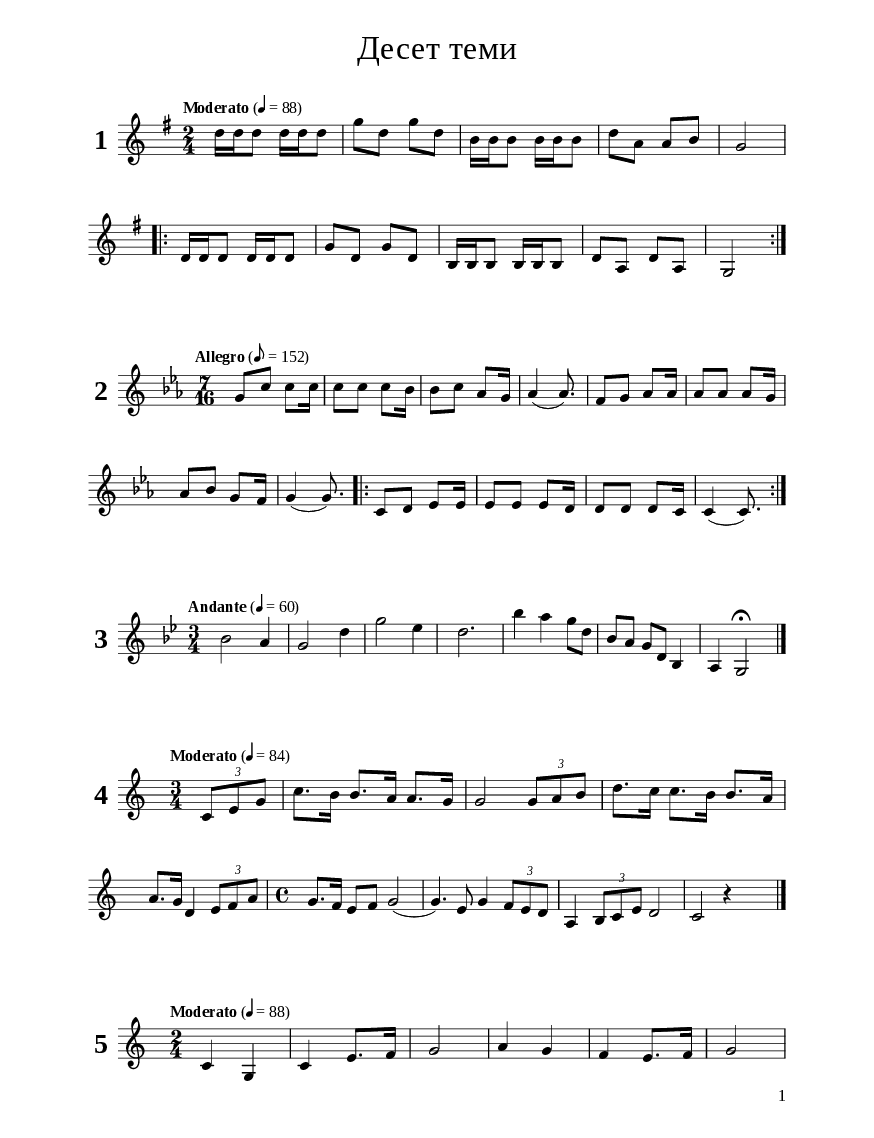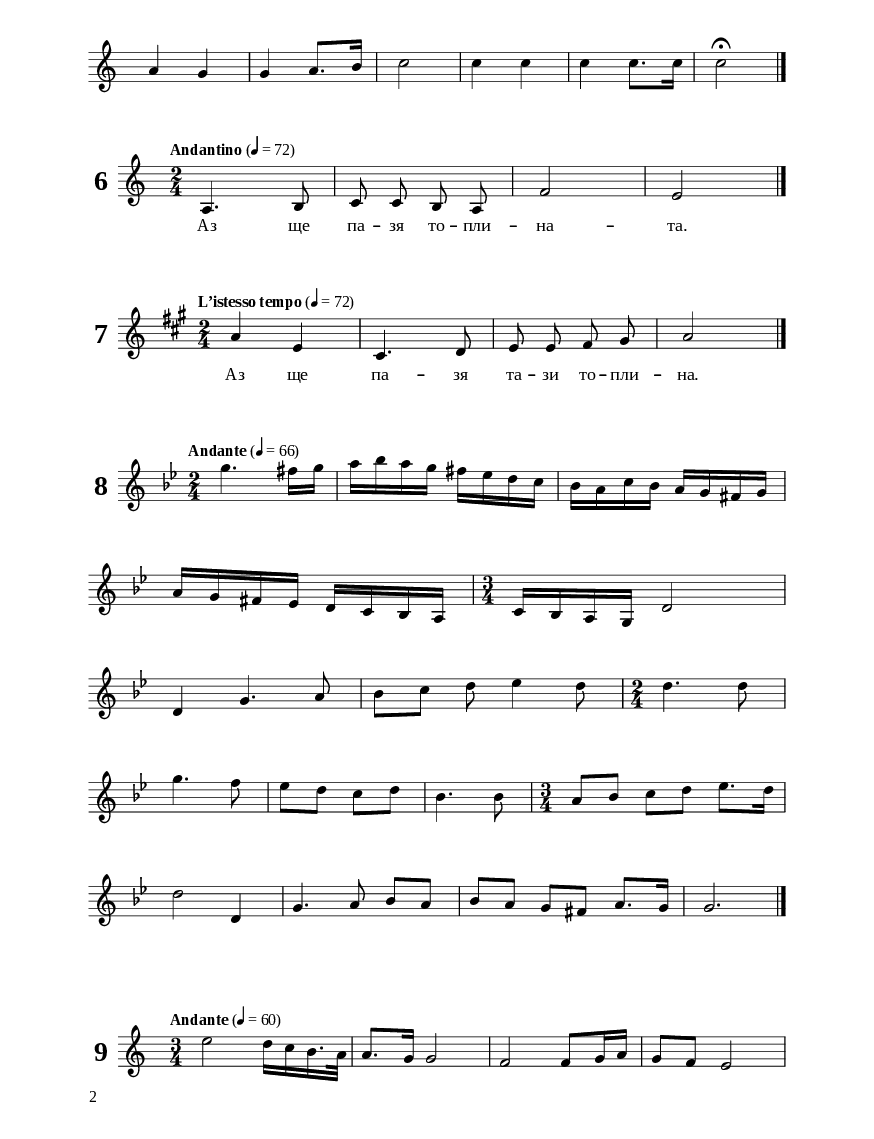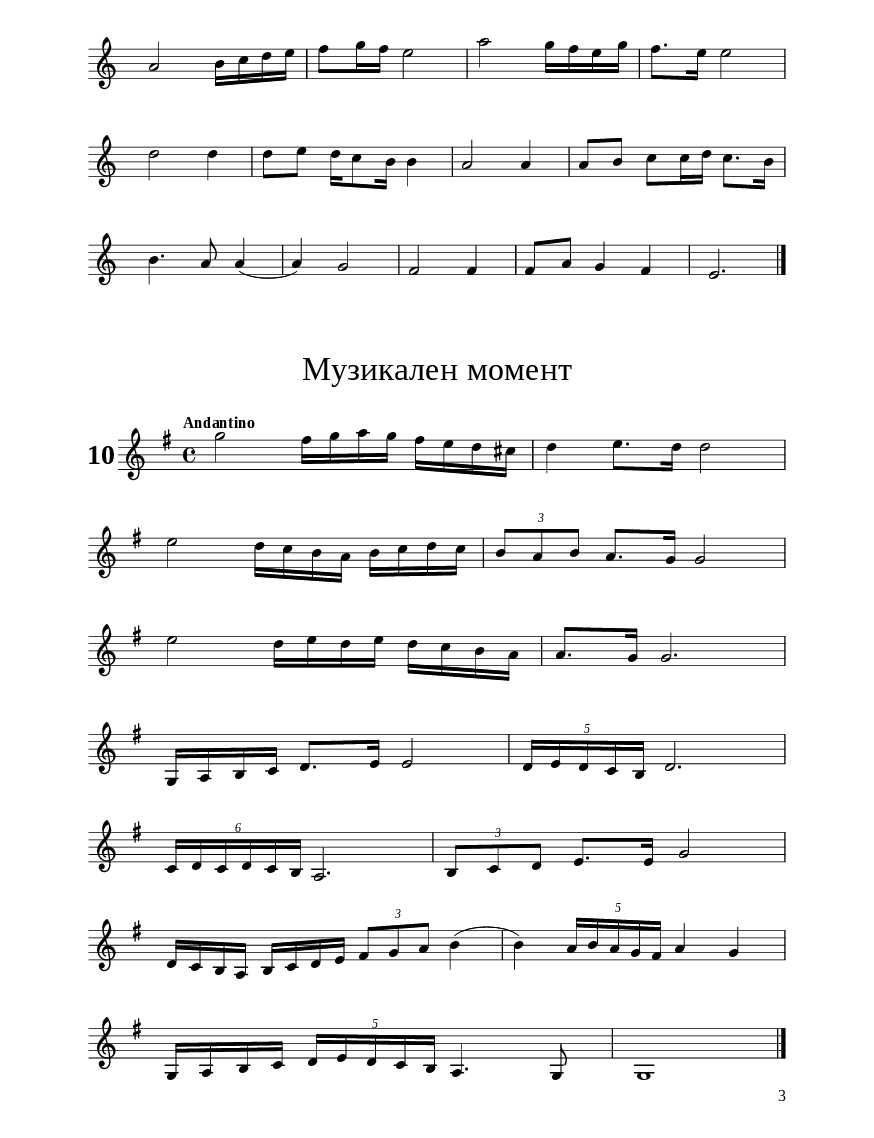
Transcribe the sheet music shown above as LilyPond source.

\version "2.24.2"

% include paper part and global functions
\include "include/globals.ily"
 \layout { \override Staff.BarLine.thick-thickness = #4 }

\bookpart {
  \label #'ref182
  \tocItem \markup "Десет теми"
  \paper {
    print-all-headers = ##t
    print-page-number = ##t
    print-first-page-number = ##t

    % put page numbers on the bottom
    oddHeaderMarkup = \markup ""
    evenHeaderMarkup = \markup ""
    oddFooterMarkup = \markup
    \fill-line {
      ""
      \if \should-print-page-number \fromproperty #'page:page-number-string
    }
    evenFooterMarkup = \markup
    \fill-line {
      \if \should-print-page-number \fromproperty #'page:page-number-string
      ""
    }

    left-margin = 1.5\cm
    right-margin = 1.5\cm
    top-margin = 1.6\cm
    bottom-margin = 1.2\cm
    ragged-bottom = ##t % do not spread the staves to fill the whole vertical space

    % change distance between staves
    system-system-spacing =
    #'((basic-distance . 10)
       (minimum-distance . 6)
       (padding . 1)
       (stretchability . 10))

    score-markup-spacing =
    #'((basic-distance . 6)
       (minimum-distance . 6)
       (padding . 1)
       (stretchability . 6))
  }

  \header {
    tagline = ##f
  }
%%%%

  \score {
    %1
        \version "2.24.2"
    \layout {
      indent = 0.5\cm % first line indentation
      ragged-last = ##f % do spread last line to fill the whole space
      \context {
        \Score
        \omit BarNumber %remove bar numbers
        \override Staff.BarLine.thick-thickness = #4 %make the end and repeat bars tiner 
      } % context

      \context {
        % change staff size
        \Staff
        fontSize = #+0 % affects notes size only
        \override StaffSymbol.staff-space = #(magstep -3)
        \override StaffSymbol.thickness = #0.5
        \override BarLine.hair-thickness = #1
        %\override StaffSymbol.ledger-line-thickness = #'(0 . 0)
      }

      \context {
        % adjust space between staff and lyrics and between the two lyric lines
        \Lyrics
        \override VerticalAxisGroup.nonstaff-relatedstaff-spacing = #'(
            (basic-distance . 4.5)
            (padding . 0.5)
        )
        \override VerticalAxisGroup.nonstaff-nonstaff-spacing = #'((minimum-distance . 2))
      }
    } % layout


    \new Voice \absolute {
      \clef treble
      \key g \major
      \time 2/4
      \tempoFunc "Moderato" 4 "88"
      \autoBeamOff
      \set Staff.instrumentName = \markup \bold \fontsize #+5 {"1"}


      d''16 [  d''16  d''8 ]  d''16
      [  d''16  d''8 ] | % 2
      g''8 [  d''8 ]  g''8 [  d''8
      ] | % 3
      b'16 [  b'16  b'8 ]  b'16 [
      b'16  b'8 ] | % 4
      d''8 [  a'8 ]  a'8 [  b'8 ] | % 5
      g'2
      \bar ".|:-|"
      \break

      | % 6
      d'16 [  d'16  d'8 ]  d'16 [
      d'16  d'8 ] | % 7
      g'8 [  d'8 ]  g'8 [  d'8 ] | % 8
      b16 [  b16  b8 ]  b16 [  b16
      b8 ] | % 9
      d'8 [  a8 ]  d'8 [  a8 ] |
      g2
      \bar ":|."
      | % 11
    }

    %    \addlyrics {}

    \header {
      title = \titleFunc "Десет теми" "Deset temi  –  Zehn Themen"
    }

    \midi{}

  } % score

  \markup \empty-two

  \score {
    %2
        \version "2.24.2"
    \layout {
      indent = 0.5\cm % first line indentation
      ragged-last = ##f % do spread last line to fill the whole space
      \context {
        \Score
        \omit BarNumber %remove bar numbers
        \override Staff.BarLine.thick-thickness = #4 %make the end and repeat bars tiner 
      } % context

      \context {
        % change staff size
        \Staff
        fontSize = #+0 % affects notes size only
        \override StaffSymbol.staff-space = #(magstep -3)
        \override StaffSymbol.thickness = #0.5
        \override BarLine.hair-thickness = #1
        %\override StaffSymbol.ledger-line-thickness = #'(0 . 0)
      }

      \context {
        % adjust space between staff and lyrics and between the two lyric lines
        \Lyrics
        \override VerticalAxisGroup.nonstaff-relatedstaff-spacing = #'(
            (basic-distance . 4.5)
            (padding . 0.5)
        )
        \override VerticalAxisGroup.nonstaff-nonstaff-spacing = #'((minimum-distance . 2))
      }
    } % layout


    \new Voice \absolute {
      \clef treble
      \key c \minor
      \time 7/16

      \tempoFunc "Allegro" 8 "152"
      \autoBeamOff
      \set Staff.instrumentName = \markup \bold \fontsize #+5 {"2"}

      g'8 [  c''8 ]  c''8 [  c''16 ] | % 12
      c''8 [  c''8 ]  c''8 [  bes'16
      ] | % 13
      bes'8 [  c''8 ]  as'8 [  g'16 ] | % 14
      as'4 (  as'8. ) | % 15
      f'8 [  g'8 ]  as'8 [  as'16 ] | % 16
      as'8 [  as'8 ]  as'8 [  g'16 ] \break | % 17
      as'8 [  bes'8 ]  g'8 [  f'16 ] | % 18
      g'4 (  g'8. ) \bar ".|:"
      | % 19
      c'8 [  d'8 ]  es'8 [  es'16 ] |

      es'8 [  es'8 ]  es'8 [  d'16 ] | % 21
      d'8 [  d'8 ]  d'8 [  c'16 ] | % 22
      c'4 (  c'8. ) |
      \bar ":|."
    }

    %    \addlyrics {}

    \midi{}

  } % score

  \markup \empty-two

  \score {
    %3
        \version "2.24.2"
    \layout {
      indent = 0.5\cm % first line indentation
      ragged-last = ##f % do spread last line to fill the whole space
      \context {
        \Score
        \omit BarNumber %remove bar numbers
        \override Staff.BarLine.thick-thickness = #4 %make the end and repeat bars tiner 
      } % context

      \context {
        % change staff size
        \Staff
        fontSize = #+0 % affects notes size only
        \override StaffSymbol.staff-space = #(magstep -3)
        \override StaffSymbol.thickness = #0.5
        \override BarLine.hair-thickness = #1
        %\override StaffSymbol.ledger-line-thickness = #'(0 . 0)
      }

      \context {
        % adjust space between staff and lyrics and between the two lyric lines
        \Lyrics
        \override VerticalAxisGroup.nonstaff-relatedstaff-spacing = #'(
            (basic-distance . 4.5)
            (padding . 0.5)
        )
        \override VerticalAxisGroup.nonstaff-nonstaff-spacing = #'((minimum-distance . 2))
      }
    } % layout


    \new Voice \absolute {
      \clef treble
      \key g \minor
      \time 3/4
      \tempoFunc "Andante" 4 "60"
      \autoBeamOff
      \set Staff.instrumentName = \markup \bold \fontsize #+5 {"3"}

      bes'2  a'4 | % 24
      g'2  d''4 | % 25
      g''2  es''4 | % 26
      d''2. | % 27
      bes''4  a''4  g''8 [  d''8 ] | % 28
      bes'8 [  a'8 ]  g'8 [  d'8 ]
      bes4 | % 29
      a4  g2 ^\fermata \bar "|."
      |
    }

    %    \addlyrics {}

    \midi{}

  } % score

  \markup \empty-two

  \score {
    %4
        \version "2.24.2"
    \layout {
      indent = 0.5\cm % first line indentation
      ragged-last = ##f % do spread last line to fill the whole space
      \context {
        \Score
        \omit BarNumber %remove bar numbers
        \override Staff.BarLine.thick-thickness = #4 %make the end and repeat bars tiner 
      } % context

      \context {
        % change staff size
        \Staff
        fontSize = #+0 % affects notes size only
        \override StaffSymbol.staff-space = #(magstep -3)
        \override StaffSymbol.thickness = #0.5
        \override BarLine.hair-thickness = #1
        %\override StaffSymbol.ledger-line-thickness = #'(0 . 0)
      }

      \context {
        % adjust space between staff and lyrics and between the two lyric lines
        \Lyrics
        \override VerticalAxisGroup.nonstaff-relatedstaff-spacing = #'(
            (basic-distance . 4.5)
            (padding . 0.5)
        )
        \override VerticalAxisGroup.nonstaff-nonstaff-spacing = #'((minimum-distance . 2))
      }
    } % layout


    \new Voice \absolute {
      \set Staff.instrumentName = \markup \bold \fontsize #+5 {"4"}
      \key c \major
      \time 3/4
      \tempoFunc "Moderato" 4 "84"
      \once \omit TupletBracket
      \partial 4
      \times 2/3  {
        c'8 [  e'8  g'8 ]
      } | % 31
      c''8. [  b'16 ]  b'8. [  a'16 ]
      a'8. [  g'16 ] | % 32
      g'2 \once \omit TupletBracket
      \times 2/3  {
        g'8 [  a'8  b'8 ]
      }
      | % 33
      d''8. [  c''16 ]  c''8. [  b'16
      ]  b'8. [  a'16 ] \break | % 34
      a'8. [  g'16 ]  d'4 \once \omit TupletBracket
      \times 2/3  {
        e'8 [  f'8  a'8 ]
      }
      | % 35
      \time 4/4  | % 35
      g'8. [  f'16 ]  e'8 [  f'8 ]  g'2
      ( | % 36
      g'4. )  e'8  g'4 \once \omit TupletBracket
      \times 2/3  {
        f'8 [  e'8  d'8 ]
      }
      | % 37
      a4 \once \omit TupletBracket
      \times 2/3  {
        b8 [  c'8  e'8 ]
      }
      d'2 | % 38
      c'2 r4 s4 \bar "|."
      | % 39
    }

    %    \addlyrics {}

    \midi{}

  } % score

  \markup \empty-two

  \score {
    %5
        \version "2.24.2"
    \layout {
      indent = 0.5\cm % first line indentation
      ragged-last = ##f % do spread last line to fill the whole space
      \context {
        \Score
        \omit BarNumber %remove bar numbers
        \override Staff.BarLine.thick-thickness = #4 %make the end and repeat bars tiner 
      } % context

      \context {
        % change staff size
        \Staff
        fontSize = #+0 % affects notes size only
        \override StaffSymbol.staff-space = #(magstep -3)
        \override StaffSymbol.thickness = #0.5
        \override BarLine.hair-thickness = #1
        %\override StaffSymbol.ledger-line-thickness = #'(0 . 0)
      }

      \context {
        % adjust space between staff and lyrics and between the two lyric lines
        \Lyrics
        \override VerticalAxisGroup.nonstaff-relatedstaff-spacing = #'(
            (basic-distance . 4.5)
            (padding . 0.5)
        )
        \override VerticalAxisGroup.nonstaff-nonstaff-spacing = #'((minimum-distance . 2))
      }
    } % layout


    \new Voice \absolute {
      \set Staff.instrumentName = \markup \bold \fontsize #+5 {"5"}
      \key c \major
      \time 2/4
      \tempoFunc "Moderato" 4 "88"
      \autoBeamOff
      c'4  g4 |
      c'4  e'8. [  f'16 ] | % 41
      g'2 | % 42
      a'4  g'4 | % 43
      f'4  e'8. [  f'16 ] | % 44
      g'2 \break | % 45
      a'4  g'4 | % 46
      g'4  a'8. [  b'16 ] | % 47
      c''2 | % 48
      c''4  c''4 | % 49
      c''4  c''8. [  c''16 ] |
      c''2\fermata \bar "|."

    }

    %    \addlyrics {}

    \midi{}

  } % score



  \score {
    %6
        \version "2.24.2"
    \layout {
      indent = 0.5\cm % first line indentation
      ragged-last = ##f % do spread last line to fill the whole space
      \context {
        \Score
        \omit BarNumber %remove bar numbers
        \override Staff.BarLine.thick-thickness = #4 %make the end and repeat bars tiner 
      } % context

      \context {
        % change staff size
        \Staff
        fontSize = #+0 % affects notes size only
        \override StaffSymbol.staff-space = #(magstep -3)
        \override StaffSymbol.thickness = #0.5
        \override BarLine.hair-thickness = #1
        %\override StaffSymbol.ledger-line-thickness = #'(0 . 0)
      }

      \context {
        % adjust space between staff and lyrics and between the two lyric lines
        \Lyrics
        \override VerticalAxisGroup.nonstaff-relatedstaff-spacing = #'(
            (basic-distance . 4.5)
            (padding . 0.5)
        )
        \override VerticalAxisGroup.nonstaff-nonstaff-spacing = #'((minimum-distance . 2))
      }
    } % layout


    \new Voice \absolute {
      \set Staff.instrumentName = \markup \bold \fontsize #+5 {"6"}
      \key a \minor
      \time 2/4
      \tempoFunc "Andantino" 4 "72"
      \autoBeamOff
      a4. b8|
      c'8  c'8  b8  a8
      f'2 | % 54
      e'2 \bar "|."
      \break | % 55
    }

    \addlyrics {
      Аз ще па -- зя то -- пли -- на -- та.
    }

    \midi{}

  } % score

  \markup \empty-two

  \score {
    %7
        \version "2.24.2"
    \layout {
      indent = 0.5\cm % first line indentation
      ragged-last = ##f % do spread last line to fill the whole space
      \context {
        \Score
        \omit BarNumber %remove bar numbers
        \override Staff.BarLine.thick-thickness = #4 %make the end and repeat bars tiner 
      } % context

      \context {
        % change staff size
        \Staff
        fontSize = #+0 % affects notes size only
        \override StaffSymbol.staff-space = #(magstep -3)
        \override StaffSymbol.thickness = #0.5
        \override BarLine.hair-thickness = #1
        %\override StaffSymbol.ledger-line-thickness = #'(0 . 0)
      }

      \context {
        % adjust space between staff and lyrics and between the two lyric lines
        \Lyrics
        \override VerticalAxisGroup.nonstaff-relatedstaff-spacing = #'(
            (basic-distance . 4.5)
            (padding . 0.5)
        )
        \override VerticalAxisGroup.nonstaff-nonstaff-spacing = #'((minimum-distance . 2))
      }
    } % layout


    \new Voice \absolute {
      \set Staff.instrumentName = \markup \bold \fontsize #+5 {"7"}
      \key a \major
      \time 2/4
      \tempoFunc "L’istesso tempo" 4 "72"
      \autoBeamOff
      a'4  e'4 | % 56
      cis'4.  d'8
      e'8   e'8   fis'8  gis'8 | % 58
      a'2 \bar "|."
      \break | % 59
    }

    \addlyrics {
      Аз ще па -- зя та -- зи то -- пли -- на.
    }

    \midi{}

  } % score

  \markup \empty-two

  \score {
    %8
        \version "2.24.2"
    \layout {
      indent = 0.5\cm % first line indentation
      ragged-last = ##f % do spread last line to fill the whole space
      \context {
        \Score
        \omit BarNumber %remove bar numbers
        \override Staff.BarLine.thick-thickness = #4 %make the end and repeat bars tiner 
      } % context

      \context {
        % change staff size
        \Staff
        fontSize = #+0 % affects notes size only
        \override StaffSymbol.staff-space = #(magstep -3)
        \override StaffSymbol.thickness = #0.5
        \override BarLine.hair-thickness = #1
        %\override StaffSymbol.ledger-line-thickness = #'(0 . 0)
      }

      \context {
        % adjust space between staff and lyrics and between the two lyric lines
        \Lyrics
        \override VerticalAxisGroup.nonstaff-relatedstaff-spacing = #'(
            (basic-distance . 4.5)
            (padding . 0.5)
        )
        \override VerticalAxisGroup.nonstaff-nonstaff-spacing = #'((minimum-distance . 2))
      }
    } % layout


    \new Voice \absolute {
      \set Staff.instrumentName = \markup \bold \fontsize #+5 {"8"}
      \key g \minor
      \time 2/4
      \tempoFunc "Andante" 4 "66"
      \autoBeamOff
      g''4.fis''16 [g''16 ] |
      a''16 [bes''16a''16g''16
      ]fis''16 [es''16d''16c''16
      ] | % 61
      bes'16 [a'16c''16bes'16 ]
      a'16 [  g'16  fis'16  g'16 ] \break | % 62
      a'16 [  g'16  fis'16  es'16 ]
      d'16 [  c'16  bes16  a16 ] | % 63
      \time 3/4  | % 63
      c'16 [  bes16  a16  g16 ]  d'2
      \break | % 64
      d'4  g'4.  a'8 | % 65
      bes'8 [c''8 ]d''8es''4
      d''8 | % 66
      \time 2/4  | % 66
      d''4.d''8 \break | % 67
      g''4.f''8 | % 68
      es''8 [d''8 ]c''8 [d''8 ]
      | % 69
      bes'4.bes'8 |
      \time 3/4  |
      a'8 [  bes'8 ]c''8 [d''8 ]
      es''8. [d''16 ] \break | % 71
      d''2  d'4 | % 72
      g'4.  a'8  bes'8 [  a'8 ] | % 73
      bes'8 [  a'8 ]  g'8 [  fis'8 ]
      a'8. [  g'16 ] | % 74
      g'2. \bar "|."
      \break | % 75
    }
    \midi{}
  } % score

  \markup \empty-two

  \score {
    %9
        \version "2.24.2"
    \layout {
      indent = 0.5\cm % first line indentation
      ragged-last = ##f % do spread last line to fill the whole space
      \context {
        \Score
        \omit BarNumber %remove bar numbers
        \override Staff.BarLine.thick-thickness = #4 %make the end and repeat bars tiner 
      } % context

      \context {
        % change staff size
        \Staff
        fontSize = #+0 % affects notes size only
        \override StaffSymbol.staff-space = #(magstep -3)
        \override StaffSymbol.thickness = #0.5
        \override BarLine.hair-thickness = #1
        %\override StaffSymbol.ledger-line-thickness = #'(0 . 0)
      }

      \context {
        % adjust space between staff and lyrics and between the two lyric lines
        \Lyrics
        \override VerticalAxisGroup.nonstaff-relatedstaff-spacing = #'(
            (basic-distance . 4.5)
            (padding . 0.5)
        )
        \override VerticalAxisGroup.nonstaff-nonstaff-spacing = #'((minimum-distance . 2))
      }
    } % layout


    \new Voice \absolute {
      \set Staff.instrumentName = \markup \bold \fontsize #+5 {"9"}
      \key a \minor
      \time 3/4
      \tempoFunc "Andante" 4 "60"
      e''2d''16 [c''16b'16.
      a'32 ] | % 76
      a'8. [  g'16 ]  g'2 | % 77
      f'2  f'8 [  g'16  a'16 ] | % 78
      g'8 [  f'8 ]  e'2 \break | % 79
      a'2b'16 [c''16d''16
      e''16 ] |
      f''8 [g''16f''16 ]e''2 | % 81
      a''2g''16 [f''16e''16
      g''16 ] | % 82
      f''8. [e''16 ]e''2| \break % 83
      d''2d''4 | % 84
      d''8 [e''8 ]d''16 [c''8
      b'16 ]b'4 | % 85
      a'2  a'4 | % 86
      a'8 [  b'8 ]c''8 [c''16
      d''16 ]c''8. [b'16 ] \break | % 87
      b'4.  a'8  a'4 ( | % 88
      a'4 )  g'2 | % 89
      f'2  f'4 |
      f'8 [  a'8 ]  g'4  f'4 | % 91
      e'2. \bar "|."
      \break | % 92
    }
    \midi{}
  } % score

  \markup \empty-two

  \score {
    %10
        \version "2.24.2"
    \layout {
      indent = 0.5\cm % first line indentation
      ragged-last = ##f % do spread last line to fill the whole space
      \context {
        \Score
        \omit BarNumber %remove bar numbers
        \override Staff.BarLine.thick-thickness = #4 %make the end and repeat bars tiner 
      } % context

      \context {
        % change staff size
        \Staff
        fontSize = #+0 % affects notes size only
        \override StaffSymbol.staff-space = #(magstep -3)
        \override StaffSymbol.thickness = #0.5
        \override BarLine.hair-thickness = #1
        %\override StaffSymbol.ledger-line-thickness = #'(0 . 0)
      }

      \context {
        % adjust space between staff and lyrics and between the two lyric lines
        \Lyrics
        \override VerticalAxisGroup.nonstaff-relatedstaff-spacing = #'(
            (basic-distance . 4.5)
            (padding . 0.5)
        )
        \override VerticalAxisGroup.nonstaff-nonstaff-spacing = #'((minimum-distance . 2))
      }
    } % layout


    \new Voice \absolute {
      \set Staff.instrumentName = \markup \bold \fontsize #+5 {"10"}
      \key g \major
      \time 4/4
      \tempo "Andantino"
      g''2 fis''16 [g''16 a''16 g''16 ] fis''16 [e''16 d''16cis''16 ]  |
      d''4e''8. [d''16 ] d''2
      \break | % 94
      e''2 d''16 [c''16 b'16
      a'16 ] b'16 [c''16 d''16
      c''16 ] | % 95
      \once \omit TupletBracket
      \times 2/3  {
        b'8 [  a'8  b'8 ]
      }
      a'8. [  g'16 ]  g'2 \break | % 96
      e''2 d''16 [e''16 d''16
      e''16 ] d''16 [c''16 b'16
      a'16 ] | % 97
      a'8. [  g'16 ]  g'2. \break | % 98
      g16 [  a16  b16  c'16 ]  d'8. [
      e'16 ]  e'2 | % 99
      \once \omit TupletBracket
      \times 4/5  {
        d'16 [  e'16  d'16  c'16  b16
        ]
      }
      d'2. \break |
      \once \omit TupletBracket
      \times 4/6  {
        c'16 [  d'16  c'16  d'16  c'16
        b16 ]
      }
      a2. | % 101
      \once \omit TupletBracket
      \times 2/3  {
        b8 [  c'8  d'8 ]
      }
      e'8. [  e'16 ]  g'2 \break | % 102
      d'16 [  c'16  b16  a16 ]  b16 [
      c'16  d'16  e'16 ] \once \omit TupletBracket
      \times 2/3  {
        fis'8 [  g'8  a'8 ]
      }
      b'4 ( | % 103
      b'4 ) \once \omit TupletBracket
      \times 4/5  {
        a'16 [  b'16  a'16  g'16
        fis'16 ]
      }
      a'4  g'4 \break | % 104
      g16 [  a16  b16  c'16 ] \once \omit
      TupletBracket
      \times 4/5  {
        d'16 [  e'16  d'16  c'16  b16
        ]
      }
      a4.  g8 | % 105
      g1 \bar "|."
    }
    \midi{}

    \header {
      title = \titleFunc "Музикален момент" "Muzikalen moment  – Musikalischer Moment"
    }

  } % score


} % bookpart

% Più mosso
%
